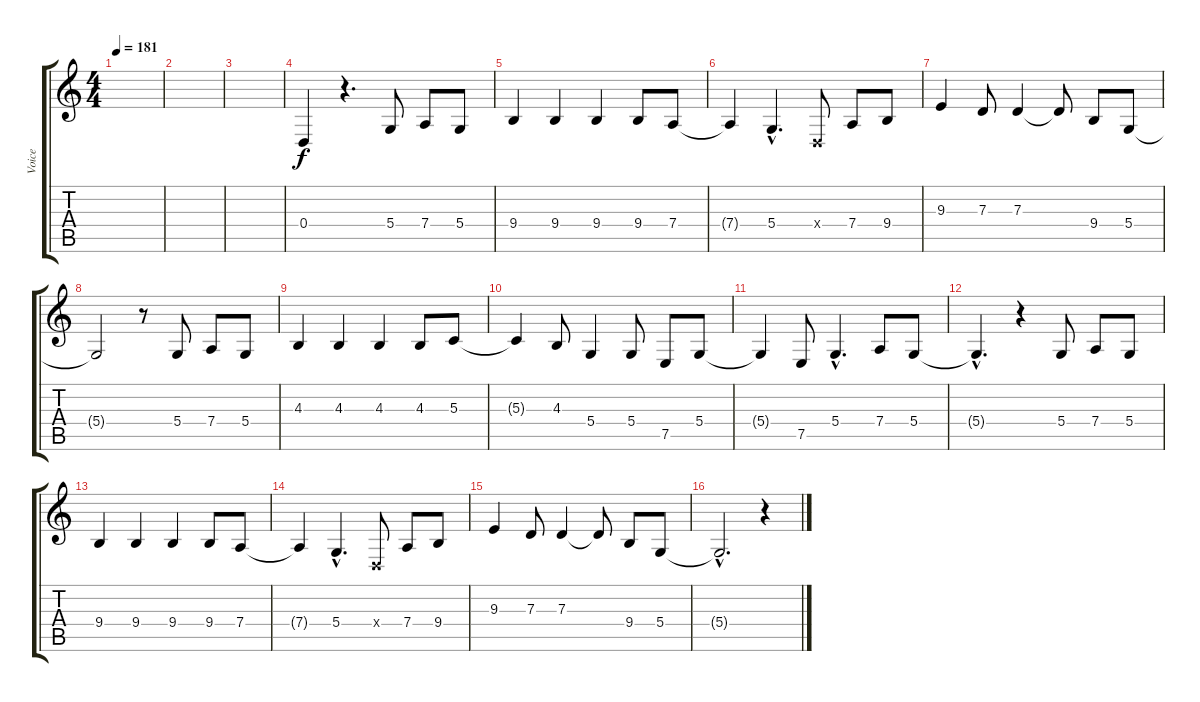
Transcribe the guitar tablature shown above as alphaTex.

\track ("Voice" "Voice") {instrument clarinet}
\staff {score tabs}
\tuning (E4 B3 G3 D3 A2 E2) {hide}
\ts (4 4)
\tempo 181
\clef g2
\ks c
|
|
|
0.4.4 r.4{d} 5.4.8 7.4.8 5.4.8 |
9.4.4 9.4.4 9.4.4 9.4.8 7.4.8 |
7.4{t}.4 5.4{hac}.4{d} 0.4{x}.8 7.4.8 9.4.8 |
9.3.4 7.3.8 7.3.4 7.3{t}.8 9.4.8 5.4.8 |
5.4{t}.2 r.8 5.4.8 7.4.8 5.4.8 |
4.3.4 4.3.4 4.3.4 4.3.8 5.3.8 |
5.3{t}.4 4.3.8 5.4.4 5.4.8 7.5.8 5.4.8 |
5.4{t}.4 7.5.8 5.4{hac}.4{d} 7.4.8 5.4.8 |
5.4{hac t}.4{d} r.4 5.4.8 7.4.8 5.4.8 |
9.4.4 9.4.4 9.4.4 9.4.8 7.4.8 |
7.4{t}.4 5.4{hac}.4{d} 0.4{x}.8 7.4.8 9.4.8 |
9.3.4 7.3.8 7.3.4 7.3{t}.8 9.4.8 5.4.8 |
5.4{hac t}.2{d} r.4
